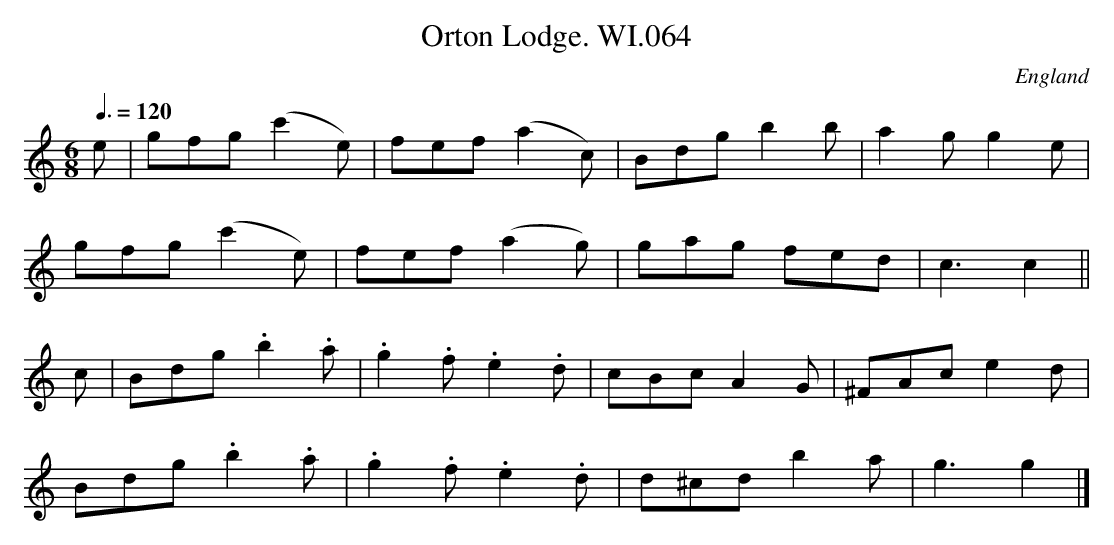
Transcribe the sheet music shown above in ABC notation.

X:1
T:Orton Lodge. WI.064
M:6/8
Q:3/8=120
O:England
notC:by Irwin
K:C major
e|gfg (c'2e)|fef (a2c)|Bdg b2b|a2g g2e|!
gfg (c'2e)|fef (a2g)|gag fed|c3 c2||!
c|Bdg .b2.a|.g2.f .e2.d|cBc A2G|^FAc e2d|!
Bdg .b2.a|.g2.f .e2.d|d^cd b2a|g3 g2|]
